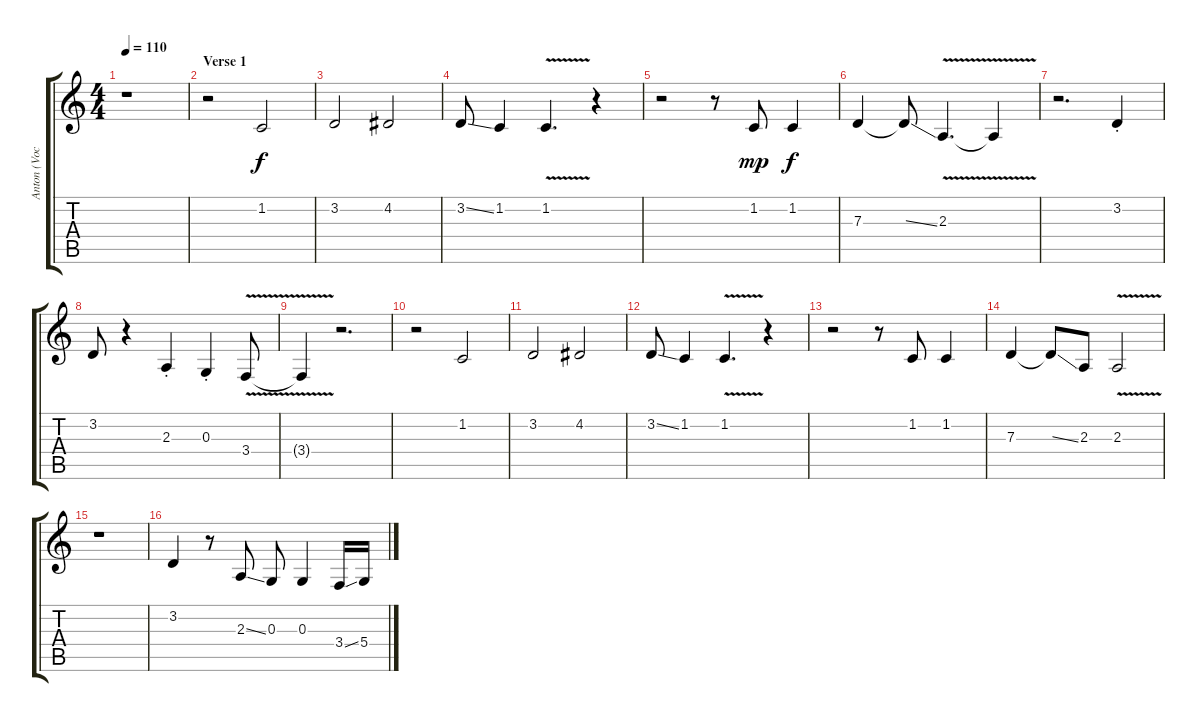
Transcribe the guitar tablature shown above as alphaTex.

\track ("Anton (Vocals)" "Anton (Voc") {instrument acousticgrandpiano}
\staff {score tabs}
\tuning (E4 B3 G3 D3 A2 E2) {hide}
\ts (4 4)
\tempo 110
\clef g2
\ks c
r.1{dy f} |
\section ("" "Verse 1")
r.2 1.2.2 |
3.2.2 4.2.2 |
3.2{ss}.8 1.2.4 1.2{v}.4{d} r.4 |
r.2 r.8 1.2.8{dy mp} 1.2.4{dy f} |
7.3.4 7.3{ss t}.8 2.3{v}.4{d} 2.3{t}.4 |
r.2{d} 3.2{st}.4 |
3.2.8 r.4 2.3{st}.4 0.3{st}.4 3.4{v}.8 |
3.4{t}.4 r.2{d} |
r.2 1.2.2 |
3.2.2 4.2.2 |
3.2{ss}.8 1.2.4 1.2{v}.4{d} r.4 |
r.2 r.8 1.2.8 1.2.4 |
7.3.4 7.3{ss t}.8 2.3.8 2.3{v}.2 |
r.1 |
3.2.4 r.8 2.3{ss}.8 0.3.8 0.3.4 3.4{ss}.16 5.4{ss}.16
